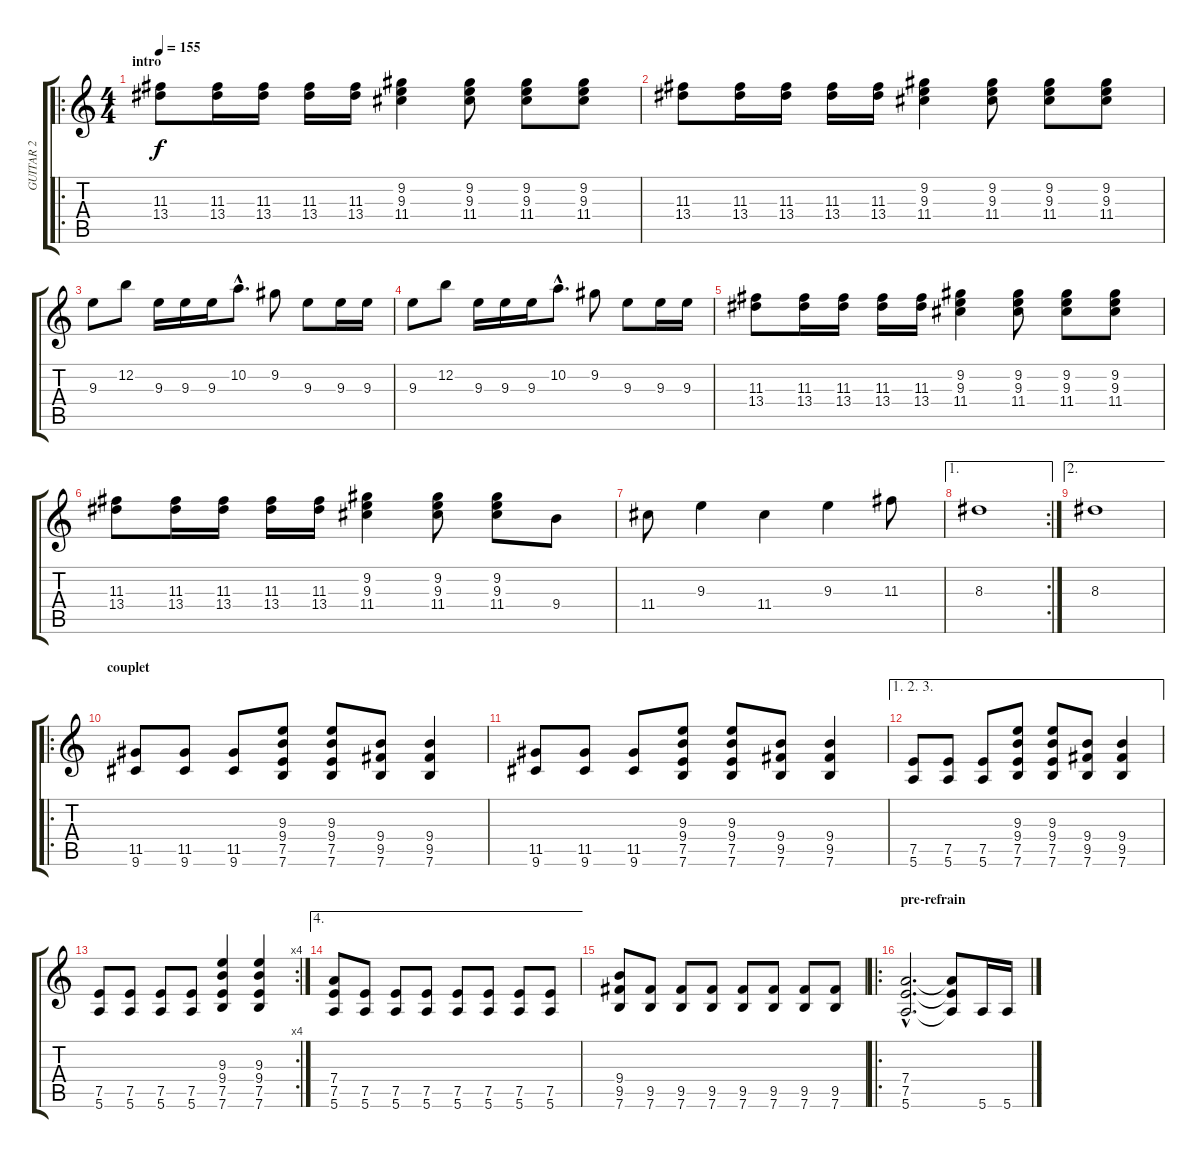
\track ("GUITAR 2" "GUITAR 2") {instrument distortionguitar}
\staff {score tabs}
\tuning (E4 B3 G3 D3 A2 E2) {hide}
\ro
\ts (4 4)
\section ("" "intro")
\tempo 155
\clef g2
\ks c
(11.3 13.4).8{dy f instrument distortionguitar} (11.3 13.4).16 (11.3 13.4).16 (11.3 13.4).16 (11.3 13.4).16 (9.2 9.3 11.4).4 (9.2 9.3 11.4).8 (9.2 9.3 11.4).8 (9.2 9.3 11.4).8 |
(11.3 13.4).8 (11.3 13.4).16 (11.3 13.4).16 (11.3 13.4).16 (11.3 13.4).16 (9.2 9.3 11.4).4 (9.2 9.3 11.4).8 (9.2 9.3 11.4).8 (9.2 9.3 11.4).8 |
9.3.8 12.2.8 9.3.16 9.3.16 9.3.16 10.2{hac}.8{d} 9.2.8 9.3.8 9.3.16 9.3.16 |
9.3.8 12.2.8 9.3.16 9.3.16 9.3.16 10.2{hac}.8{d} 9.2.8 9.3.8 9.3.16 9.3.16 |
(11.3 13.4).8 (11.3 13.4).16 (11.3 13.4).16 (11.3 13.4).16 (11.3 13.4).16 (9.2 9.3 11.4).4 (9.2 9.3 11.4).8 (9.2 9.3 11.4).8 (9.2 9.3 11.4).8 |
(11.3 13.4).8 (11.3 13.4).16 (11.3 13.4).16 (11.3 13.4).16 (11.3 13.4).16 (9.2 9.3 11.4).4 (9.2 9.3 11.4).8 (9.2 9.3 11.4).8 9.4.8 |
11.4.8 9.3.4 11.4.4 9.3.4 11.3.8 |
\ae 1
\rc 2
8.3.1 |
\ae 2
8.3.1 |
\ro
\section ("" "couplet")
(11.5 9.6).8 (11.5 9.6).8 (11.5 9.6).8 (9.3 9.4 7.5 7.6).8 (9.3 9.4 7.5 7.6).8 (9.4 9.5 7.6).8 (9.4 9.5 7.6).4 |
(11.5 9.6).8 (11.5 9.6).8 (11.5 9.6).8 (9.3 9.4 7.5 7.6).8 (9.3 9.4 7.5 7.6).8 (9.4 9.5 7.6).8 (9.4 9.5 7.6).4 |
\ae (1 2 3)
(7.5 5.6).8 (7.5 5.6).8 (7.5 5.6).8 (9.3 9.4 7.5 7.6).8 (9.3 9.4 7.5 7.6).8 (9.4 9.5 7.6).8 (9.4 9.5 7.6).4 |
\rc 4
(7.5 5.6).8 (7.5 5.6).8 (7.5 5.6).8 (7.5 5.6).8 (9.3 9.4 7.5 7.6).4 (9.3 9.4 7.5 7.6).4 |
\ae 4
(7.4 7.5 5.6).8 (7.5 5.6).8 (7.5 5.6).8 (7.5 5.6).8 (7.5 5.6).8 (7.5 5.6).8 (7.5 5.6).8 (7.5 5.6).8 |
(9.4 9.5 7.6).8 (9.5 7.6).8 (9.5 7.6).8 (9.5 7.6).8 (9.5 7.6).8 (9.5 7.6).8 (9.5 7.6).8 (9.5 7.6).8 |
\ro
\section ("" "pre-refrain")
(7.4{hac} 7.5{hac} 5.6{hac}).2{d} (7.4{t} 7.5{t} 5.6{t}).8 5.6.16 5.6.16
